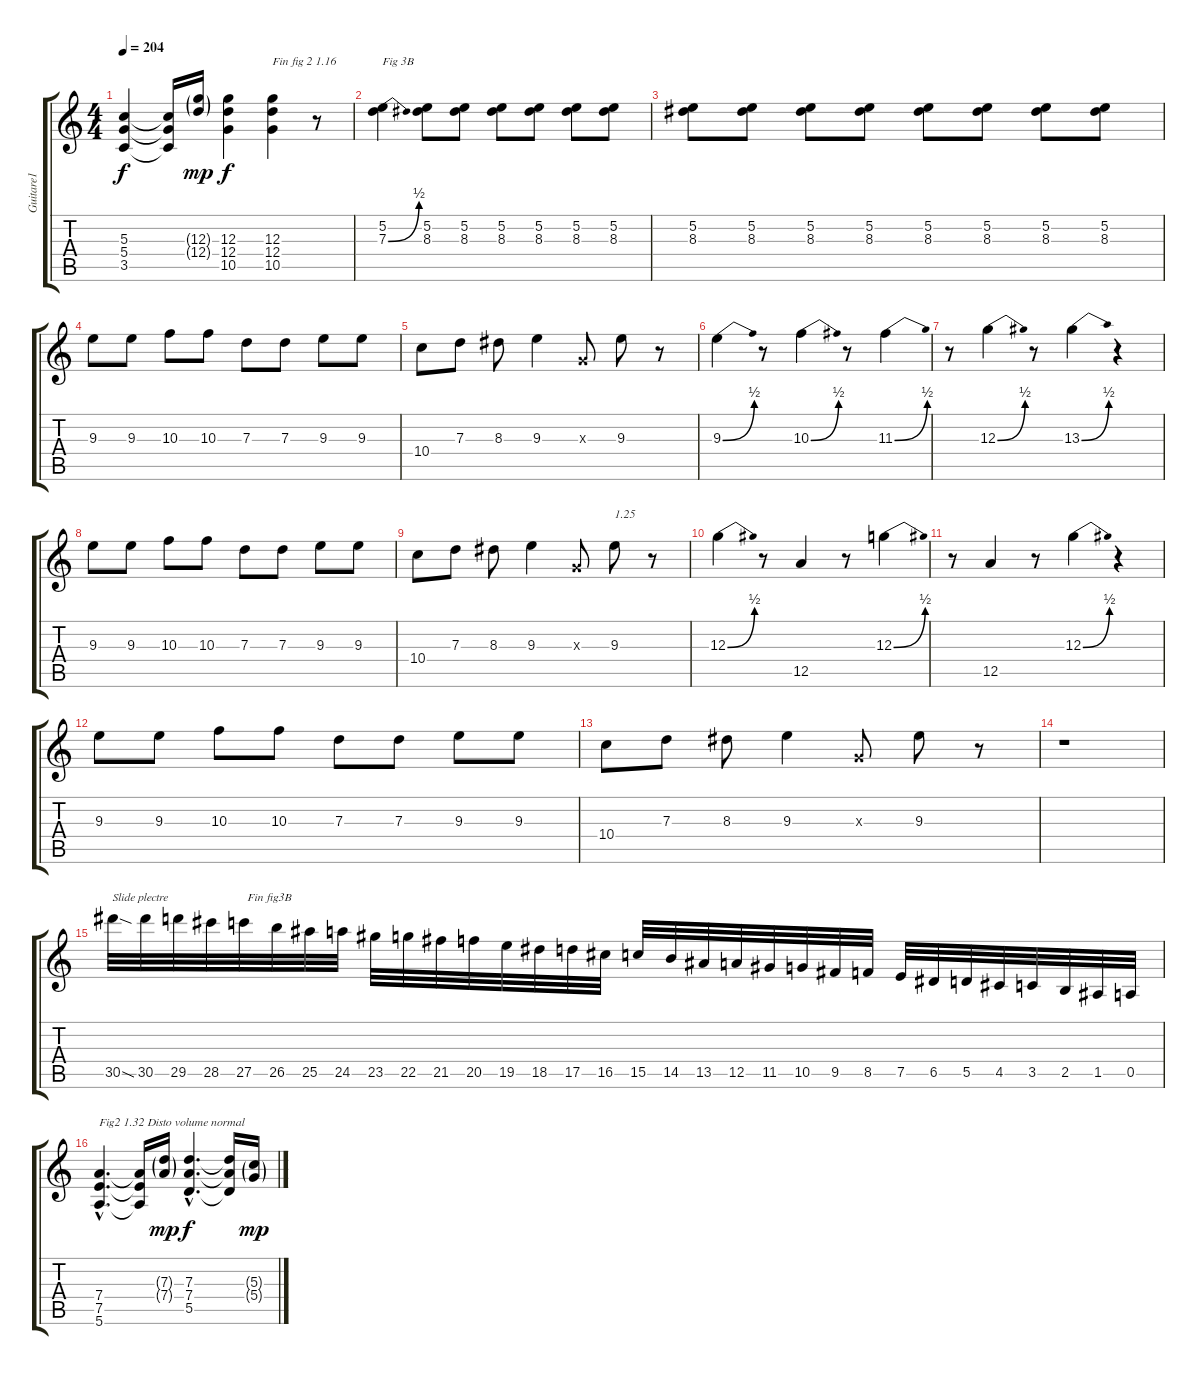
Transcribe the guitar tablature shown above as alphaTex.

\track ("Guitare1" "Guitare1") {instrument overdrivenguitar}
\staff {score tabs}
\tuning (E4 B3 G3 D3 A2 E2) {hide}
\ts (4 4)
\tempo 204
\clef g2
\ks c
(5.3 5.4 3.5).4{dy f} (5.3{t} 5.4{t} 3.5{t}).16 (12.3{g} 12.4{g}).16{dy mp} (12.3 12.4 10.5).4{dy f} (12.3 12.4 10.5).4{txt "Fin fig 2 1.16"} r.8 |
(5.2 7.3{be (bend 0 0 60 2)}).4{txt "Fig 3B"} (5.2 8.3).8 (5.2 8.3).8 (5.2 8.3).8 (5.2 8.3).8 (5.2 8.3).8 (5.2 8.3).8 |
(5.2 8.3).8 (5.2 8.3).8 (5.2 8.3).8 (5.2 8.3).8 (5.2 8.3).8 (5.2 8.3).8 (5.2 8.3).8 (5.2 8.3).8 |
9.3.8 9.3.8 10.3.8 10.3.8 7.3.8 7.3.8 9.3.8 9.3.8 |
10.4.8 7.3.8 8.3.8 9.3.4 0.3{x}.8 9.3.8 r.8 |
9.3{be (bend 0 0 60 2)}.4 r.8 10.3{be (bend 0 0 60 2)}.4 r.8 11.3{be (bend 0 0 60 2)}.4 |
r.8 12.3{be (bend 0 0 60 2)}.4 r.8 13.3{be (bend 0 0 60 2)}.4 r.4 |
9.3.8 9.3.8 10.3.8 10.3.8 7.3.8 7.3.8 9.3.8 9.3.8 |
10.4.8 7.3.8 8.3.8 9.3.4 0.3{x}.8 9.3.8{txt "1.25"} r.8 |
12.3{be (bend 0 0 60 2)}.4 r.8 12.5.4 r.8 12.3{be (bend 0 0 60 2)}.4 |
r.8 12.5.4 r.8 12.3{be (bend 0 0 60 2)}.4 r.4 |
9.3.8 9.3.8 10.3.8 10.3.8 7.3.8 7.3.8 9.3.8 9.3.8 |
10.4.8 7.3.8 8.3.8 9.3.4 0.3{x}.8 9.3.8 r.8 |
r.1 |
30.5{sod}.32{txt "Slide plectre" volume 14 instrument guitarfretnoise} 30.5.32{txt "                                  Fin fig3B"} 29.5.32 28.5.32 27.5.32 26.5.32 25.5.32 24.5.32 23.5.32 22.5.32 21.5.32 20.5.32 19.5.32 18.5.32 17.5.32 16.5.32 15.5.32 14.5.32 13.5.32 12.5.32 11.5.32 10.5.32 9.5.32 8.5.32 7.5.32 6.5.32 5.5.32 4.5.32 3.5.32 2.5.32 1.5.32 0.5.32 |
(7.4{hac} 7.5{hac} 5.6{hac}).4{d txt "Fig2 1.32 Disto volume normal" volume 11 instrument overdrivenguitar} (7.4{t} 7.5{t} 5.6{t}).16 (7.3{g} 7.4{g}).16{dy mp} (7.3{hac} 7.4{hac} 5.5{hac}).4{d dy f} (7.3{t} 7.4{t} 5.5{t}).16 (5.3{g} 5.4{g}).16{dy mp}
